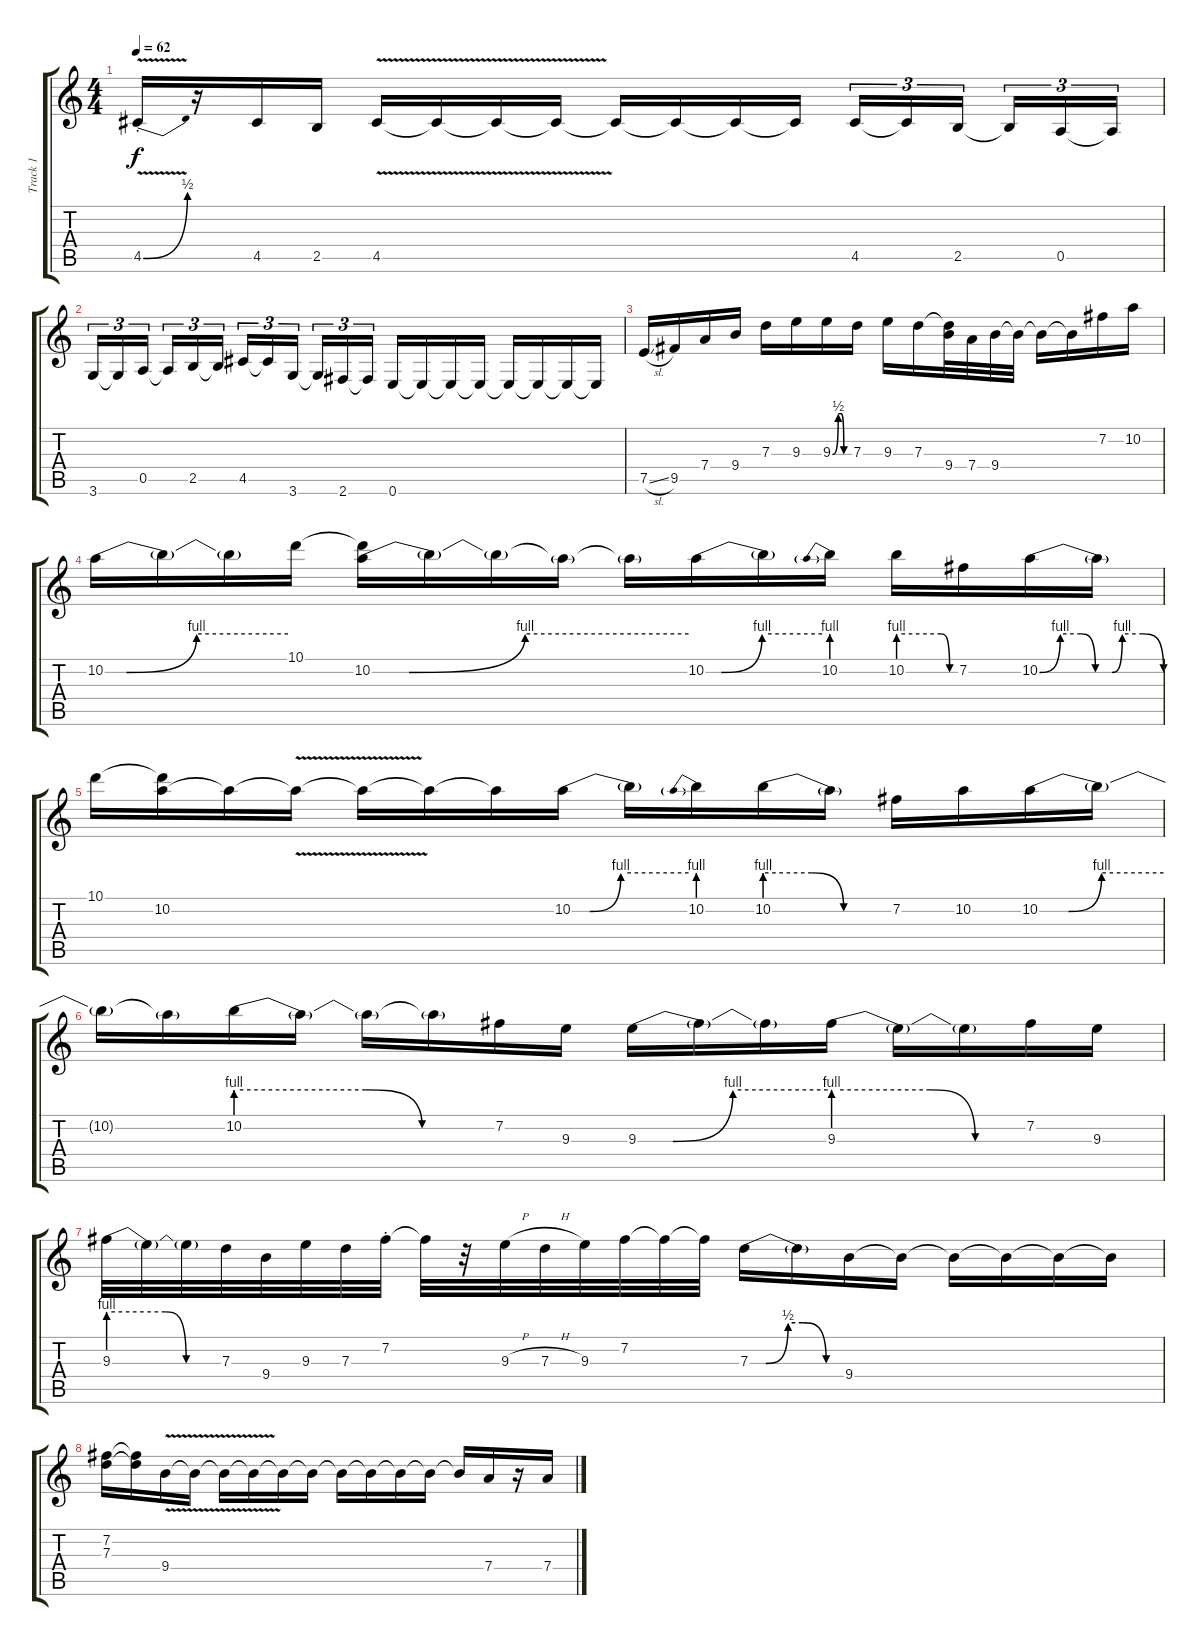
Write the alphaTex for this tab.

\track ("Track 1" "Track 1") {instrument distortionguitar}
\staff {score tabs}
\tuning (E4 B3 G3 D3 A2 E2) {hide}
\ts (4 4)
\tempo 62
\clef g2
\ks c
4.5{be (bend 0 0 60 2) v st}.16{dy f} r.16 4.5.16 2.5.16 4.5{v}.16 4.5{t}.16 4.5{v t}.16 4.5{t}.16 4.5{t}.16 4.5{t}.16 4.5{t}.16 4.5{t}.16 4.5.16{tu (3 2)} 4.5{t}.16{tu (3 2)} 2.5.16{tu (3 2) beam splitsecondary} 2.5{t}.16{tu (3 2)} 0.5.16{tu (3 2)} 0.5{t}.16{tu (3 2)} |
3.6.16{tu (3 2)} 3.6{t}.16{tu (3 2)} 0.5.16{tu (3 2) beam splitsecondary} 0.5{t}.16{tu (3 2)} 2.5.16{tu (3 2)} 2.5{t}.16{tu (3 2)} 4.5.16{tu (3 2)} 4.5{t}.16{tu (3 2)} 3.6.16{tu (3 2) beam splitsecondary} 3.6{t}.16{tu (3 2)} 2.6.16{tu (3 2)} 2.6{t}.16{tu (3 2)} 0.6.16 0.6{t}.16 0.6{t}.16 0.6{t}.16 0.6{t}.16 0.6{t}.16 0.6{t}.16 0.6{t}.16 |
7.5{sl}.16 9.5.16 7.4.16 9.4.16 7.3.16 9.3.16 9.3{be (custom 0 0 20 2 30 2 40 0 60 0)}.16 7.3.16 9.3.16 7.3.16 (7.3{t} 9.4).32 7.4.32 9.4.32 9.4{t}.32 9.4{t}.16 9.4{t}.16 7.2.16 10.2.16 |
10.2{be (custom 0 0 7 0 30 4 60 4)}.16 10.2{t}.16 10.2{t}.16 10.1.16 (10.1{t} 10.2{be (custom 0 0 7 0 29 4 60 4)}).16 10.2{t}.16 10.2{t}.16 10.2{t}.16 10.2{t}.16 10.2{be (custom 0 0 8 0 29 4 60 4)}.16 10.2{t}.16 10.2{be (prebend 0 4 60 4)}.16 10.2{be (custom 0 4 45 4 54 0 60 0)}.16 7.2.16 10.2{be (custom 0 0 10 4 20 4 27 0 35 0 40 4 50 4 60 0)}.16 10.2{t}.16 |
10.1.16 (10.1{t} 10.2).16 10.2{t}.16 10.2{v t}.16 10.2{t}.16 10.2{t}.16 10.2{t}.16 10.2{be (custom 0 0 9 0 25 4 60 4)}.16 10.2{t}.16 10.2{be (prebend 0 4 60 4)}.16 10.2{be (custom 0 4 22 4 37 0 60 0)}.16 10.2{t}.16 7.2.16 10.2.16 10.2{be (custom 0 0 14 0 30 4 60 4)}.16 10.2{t}.16 |
10.2{t}.16 10.2{t}.16 10.2{be (custom 0 4 30 4 43 0 60 0)}.16 10.2{t}.16 10.2{t}.16 10.2{t}.16 7.2.16 9.3.16 9.3{be (custom 0 0 11 0 30 4 60 4)}.16 9.3{t}.16 9.3{t}.16 9.3{be (custom 0 4 30 4 44 0 60 0)}.16 9.3{t}.16 9.3{t}.16 7.2.16 9.3.16 |
9.3{be (custom 0 4 30 4 41 0 60 0)}.32 9.3{t}.32 9.3{t}.32 7.3.32 9.4.32 9.3.32 7.3.32 7.2{st}.32 7.2{t}.32 r.32 9.3{h}.32 7.3{h}.32 9.3.32 7.2.32 7.2{t}.32 7.2{t}.32 7.3{be (custom 0 0 10 0 24 2 33 2 48 0 60 0)}.16 7.3{t}.16 9.4.16 9.4{t}.16 9.4{t}.16 9.4{t}.16 9.4{t}.16 9.4{t}.16 |
(7.2 7.3).16 (7.2{t} 7.3{t}).16 9.4{v}.16 9.4{t}.16 9.4{v t}.16 9.4{t}.16 9.4{t}.16 9.4{t}.16 9.4{t}.16 9.4{t}.16 9.4{t}.16 9.4{t}.16 9.4{t}.16 7.4.16 r.16 7.4.16
